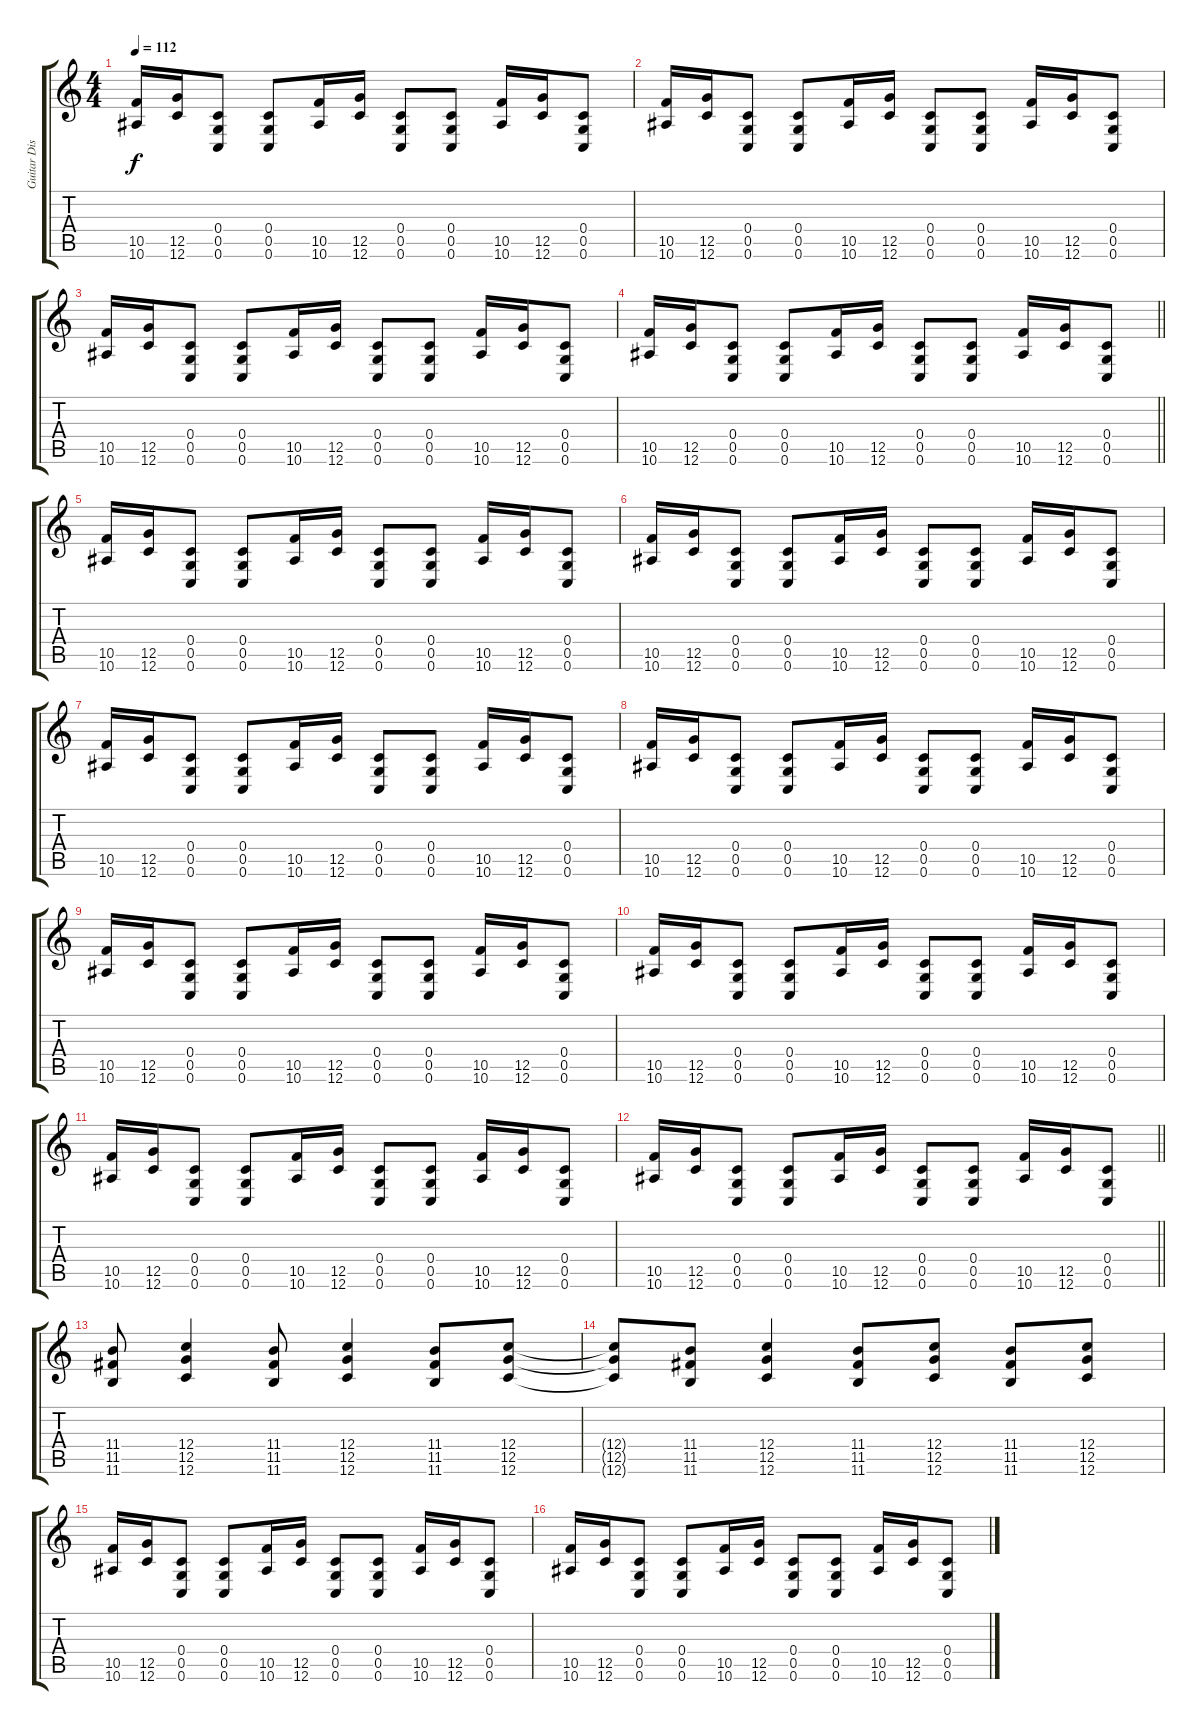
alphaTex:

\track ("Guitar Dist" "Guitar Dis") {instrument distortionguitar}
\staff {score tabs}
\tuning (E4 C4 G3 C3 G2 C2) {hide}
\ts (4 4)
\tempo 112
\clef g2
\ks c
(10.5 10.6).16{dy f} (12.5 12.6).16 (0.4 0.5 0.6).8 (0.4 0.5 0.6).8 (10.5 10.6).16 (12.5 12.6).16 (0.4 0.5 0.6).8 (0.4 0.5 0.6).8 (10.5 10.6).16 (12.5 12.6).16 (0.4 0.5 0.6).8 |
(10.5 10.6).16 (12.5 12.6).16 (0.4 0.5 0.6).8 (0.4 0.5 0.6).8 (10.5 10.6).16 (12.5 12.6).16 (0.4 0.5 0.6).8 (0.4 0.5 0.6).8 (10.5 10.6).16 (12.5 12.6).16 (0.4 0.5 0.6).8 |
(10.5 10.6).16 (12.5 12.6).16 (0.4 0.5 0.6).8 (0.4 0.5 0.6).8 (10.5 10.6).16 (12.5 12.6).16 (0.4 0.5 0.6).8 (0.4 0.5 0.6).8 (10.5 10.6).16 (12.5 12.6).16 (0.4 0.5 0.6).8 |
\barLineRight lightlight
(10.5 10.6).16 (12.5 12.6).16 (0.4 0.5 0.6).8 (0.4 0.5 0.6).8 (10.5 10.6).16 (12.5 12.6).16 (0.4 0.5 0.6).8 (0.4 0.5 0.6).8 (10.5 10.6).16 (12.5 12.6).16 (0.4 0.5 0.6).8 |
(10.5 10.6).16 (12.5 12.6).16 (0.4 0.5 0.6).8 (0.4 0.5 0.6).8 (10.5 10.6).16 (12.5 12.6).16 (0.4 0.5 0.6).8 (0.4 0.5 0.6).8 (10.5 10.6).16 (12.5 12.6).16 (0.4 0.5 0.6).8 |
(10.5 10.6).16 (12.5 12.6).16 (0.4 0.5 0.6).8 (0.4 0.5 0.6).8 (10.5 10.6).16 (12.5 12.6).16 (0.4 0.5 0.6).8 (0.4 0.5 0.6).8 (10.5 10.6).16 (12.5 12.6).16 (0.4 0.5 0.6).8 |
(10.5 10.6).16 (12.5 12.6).16 (0.4 0.5 0.6).8 (0.4 0.5 0.6).8 (10.5 10.6).16 (12.5 12.6).16 (0.4 0.5 0.6).8 (0.4 0.5 0.6).8 (10.5 10.6).16 (12.5 12.6).16 (0.4 0.5 0.6).8 |
(10.5 10.6).16 (12.5 12.6).16 (0.4 0.5 0.6).8 (0.4 0.5 0.6).8 (10.5 10.6).16 (12.5 12.6).16 (0.4 0.5 0.6).8 (0.4 0.5 0.6).8 (10.5 10.6).16 (12.5 12.6).16 (0.4 0.5 0.6).8 |
(10.5 10.6).16 (12.5 12.6).16 (0.4 0.5 0.6).8 (0.4 0.5 0.6).8 (10.5 10.6).16 (12.5 12.6).16 (0.4 0.5 0.6).8 (0.4 0.5 0.6).8 (10.5 10.6).16 (12.5 12.6).16 (0.4 0.5 0.6).8 |
(10.5 10.6).16 (12.5 12.6).16 (0.4 0.5 0.6).8 (0.4 0.5 0.6).8 (10.5 10.6).16 (12.5 12.6).16 (0.4 0.5 0.6).8 (0.4 0.5 0.6).8 (10.5 10.6).16 (12.5 12.6).16 (0.4 0.5 0.6).8 |
(10.5 10.6).16 (12.5 12.6).16 (0.4 0.5 0.6).8 (0.4 0.5 0.6).8 (10.5 10.6).16 (12.5 12.6).16 (0.4 0.5 0.6).8 (0.4 0.5 0.6).8 (10.5 10.6).16 (12.5 12.6).16 (0.4 0.5 0.6).8 |
\barLineRight lightlight
(10.5 10.6).16 (12.5 12.6).16 (0.4 0.5 0.6).8 (0.4 0.5 0.6).8 (10.5 10.6).16 (12.5 12.6).16 (0.4 0.5 0.6).8 (0.4 0.5 0.6).8 (10.5 10.6).16 (12.5 12.6).16 (0.4 0.5 0.6).8 |
(11.4 11.5 11.6).8 (12.4 12.5 12.6).4 (11.4 11.5 11.6).8 (12.4 12.5 12.6).4 (11.4 11.5 11.6).8 (12.4 12.5 12.6).8 |
(12.4{t} 12.5{t} 12.6{t}).8 (11.4 11.5 11.6).8 (12.4 12.5 12.6).4 (11.4 11.5 11.6).8 (12.4 12.5 12.6).8 (11.4 11.5 11.6).8 (12.4 12.5 12.6).8 |
(10.5 10.6).16 (12.5 12.6).16 (0.4 0.5 0.6).8 (0.4 0.5 0.6).8 (10.5 10.6).16 (12.5 12.6).16 (0.4 0.5 0.6).8 (0.4 0.5 0.6).8 (10.5 10.6).16 (12.5 12.6).16 (0.4 0.5 0.6).8 |
(10.5 10.6).16 (12.5 12.6).16 (0.4 0.5 0.6).8 (0.4 0.5 0.6).8 (10.5 10.6).16 (12.5 12.6).16 (0.4 0.5 0.6).8 (0.4 0.5 0.6).8 (10.5 10.6).16 (12.5 12.6).16 (0.4 0.5 0.6).8
